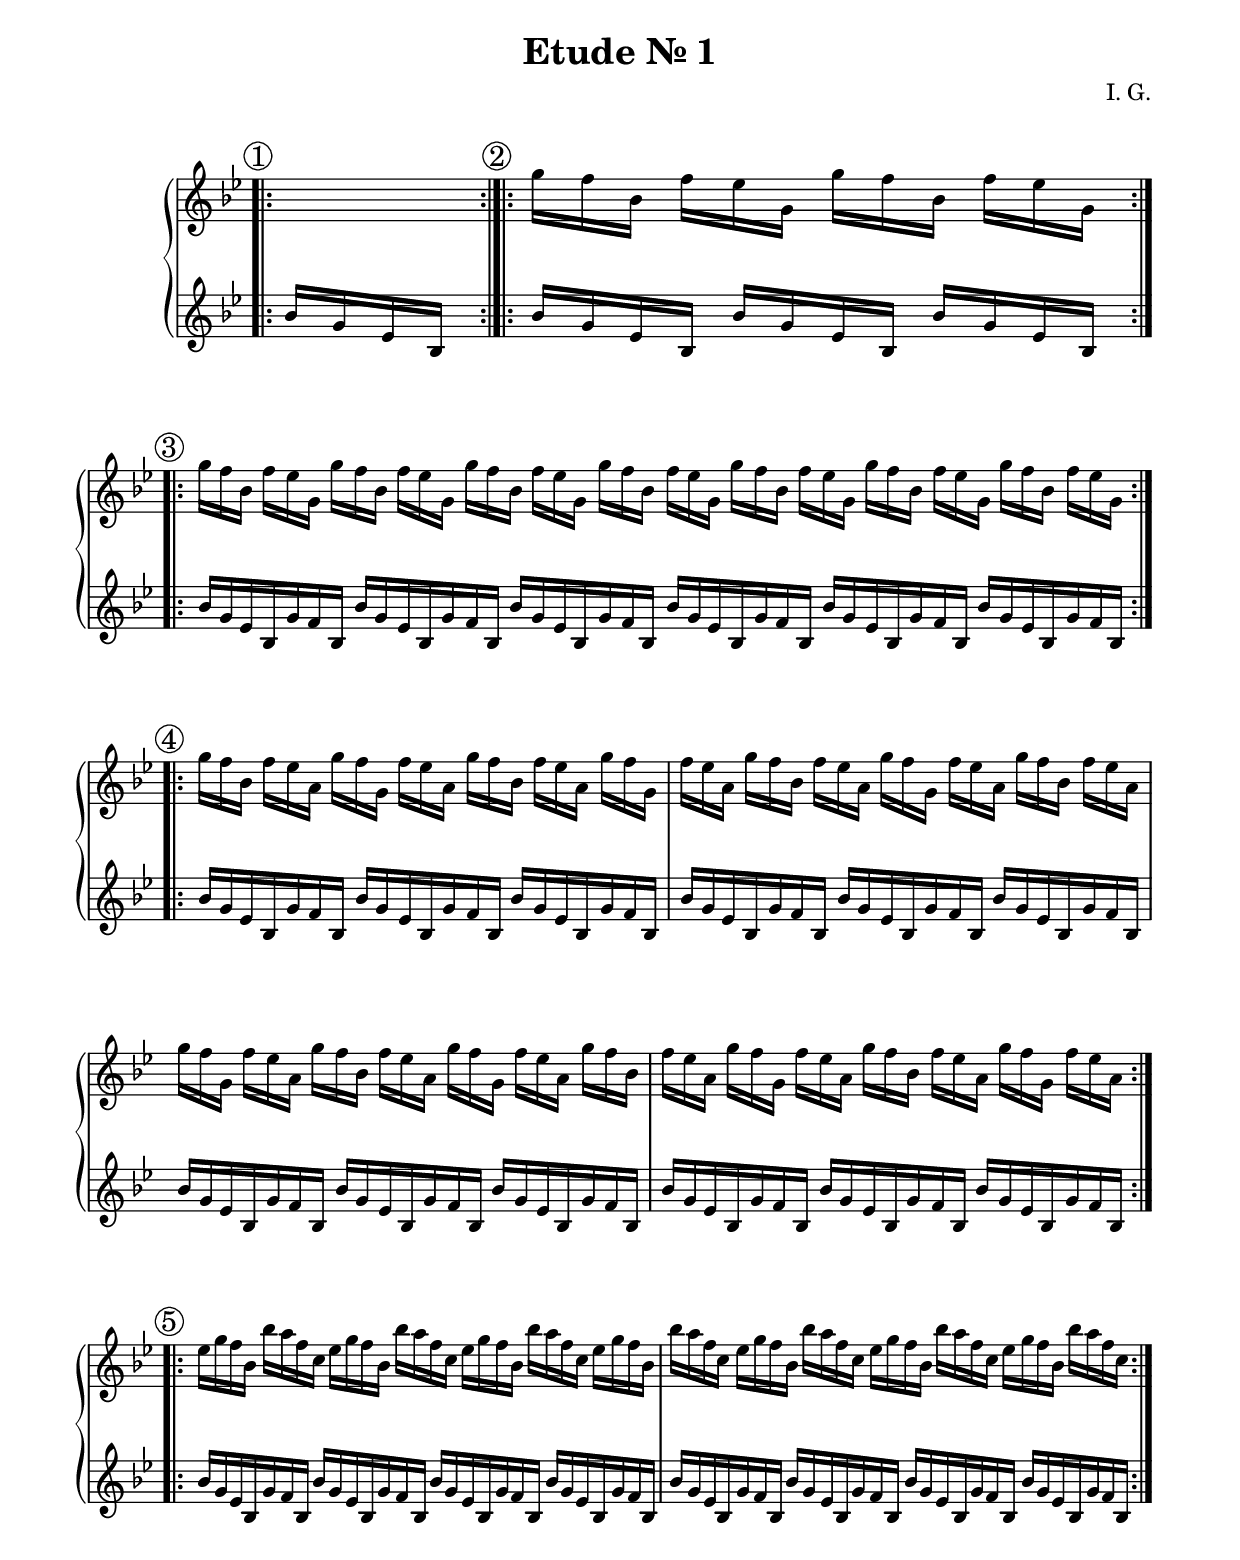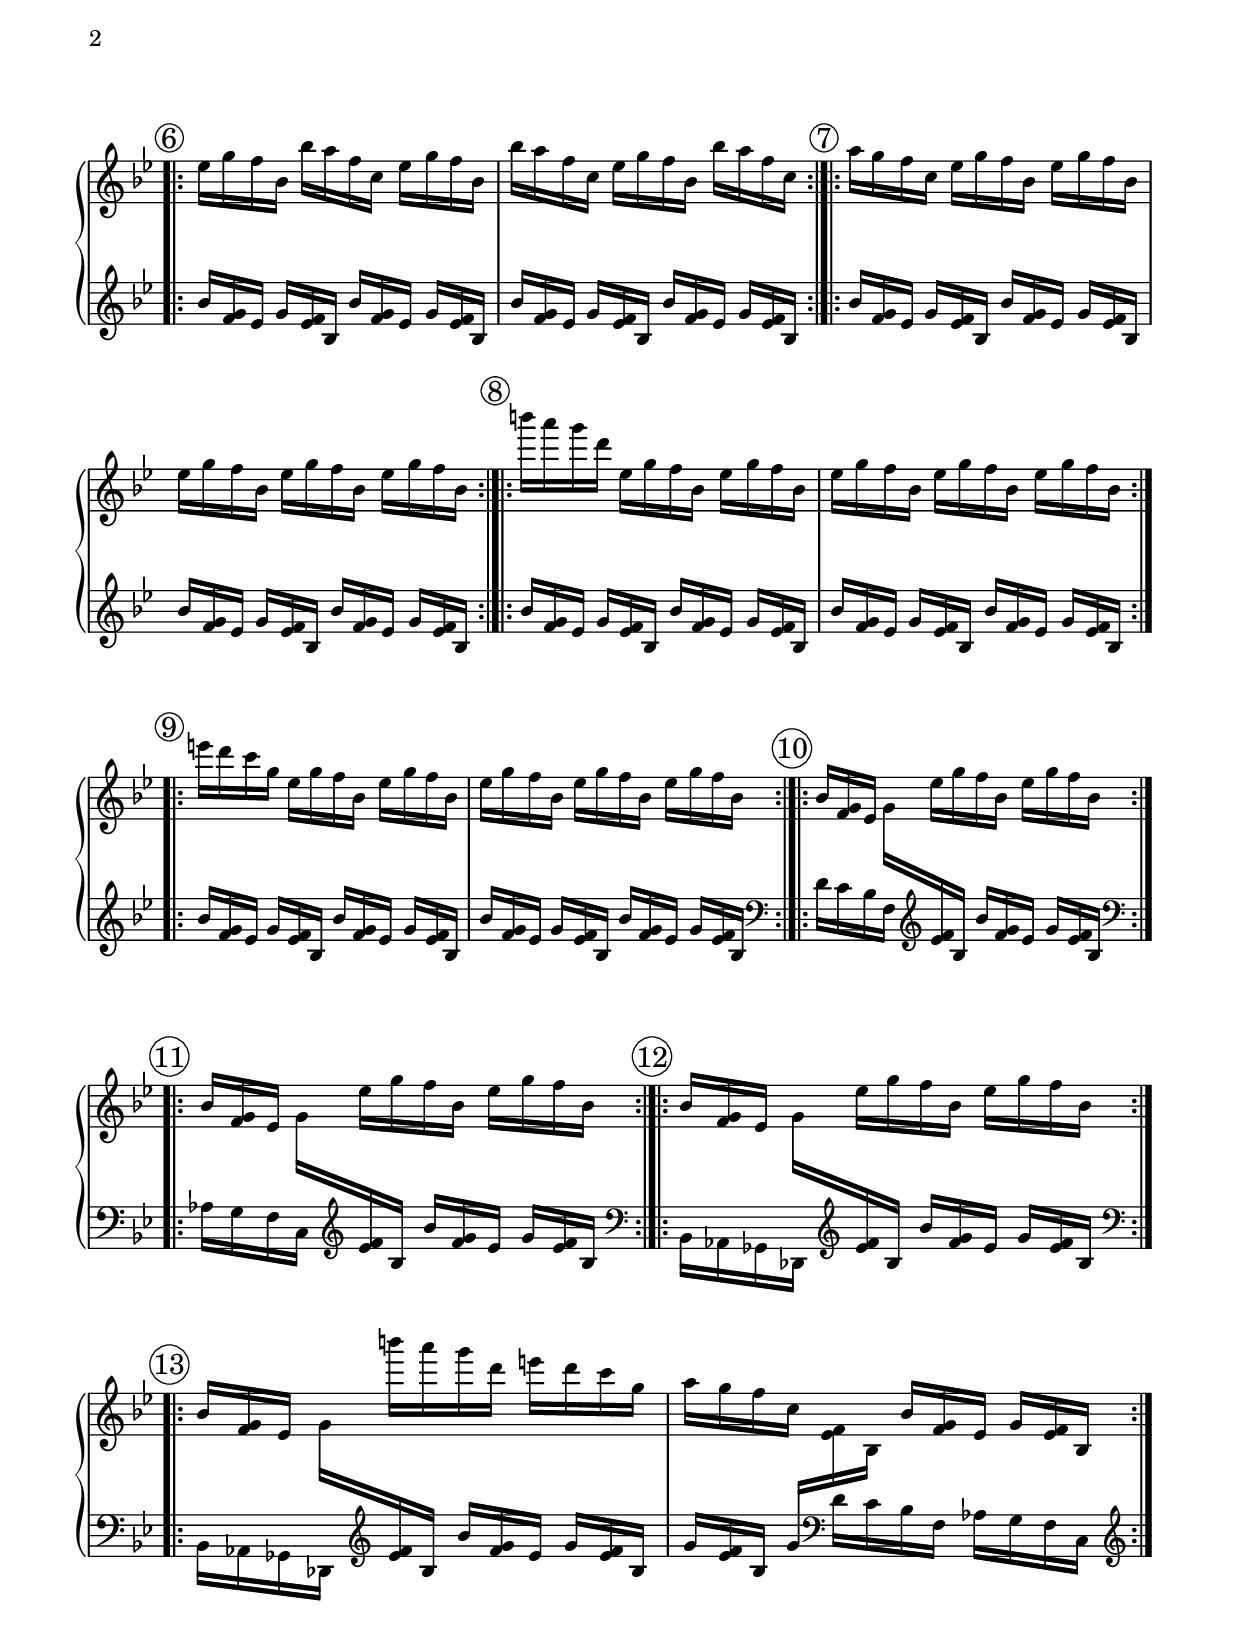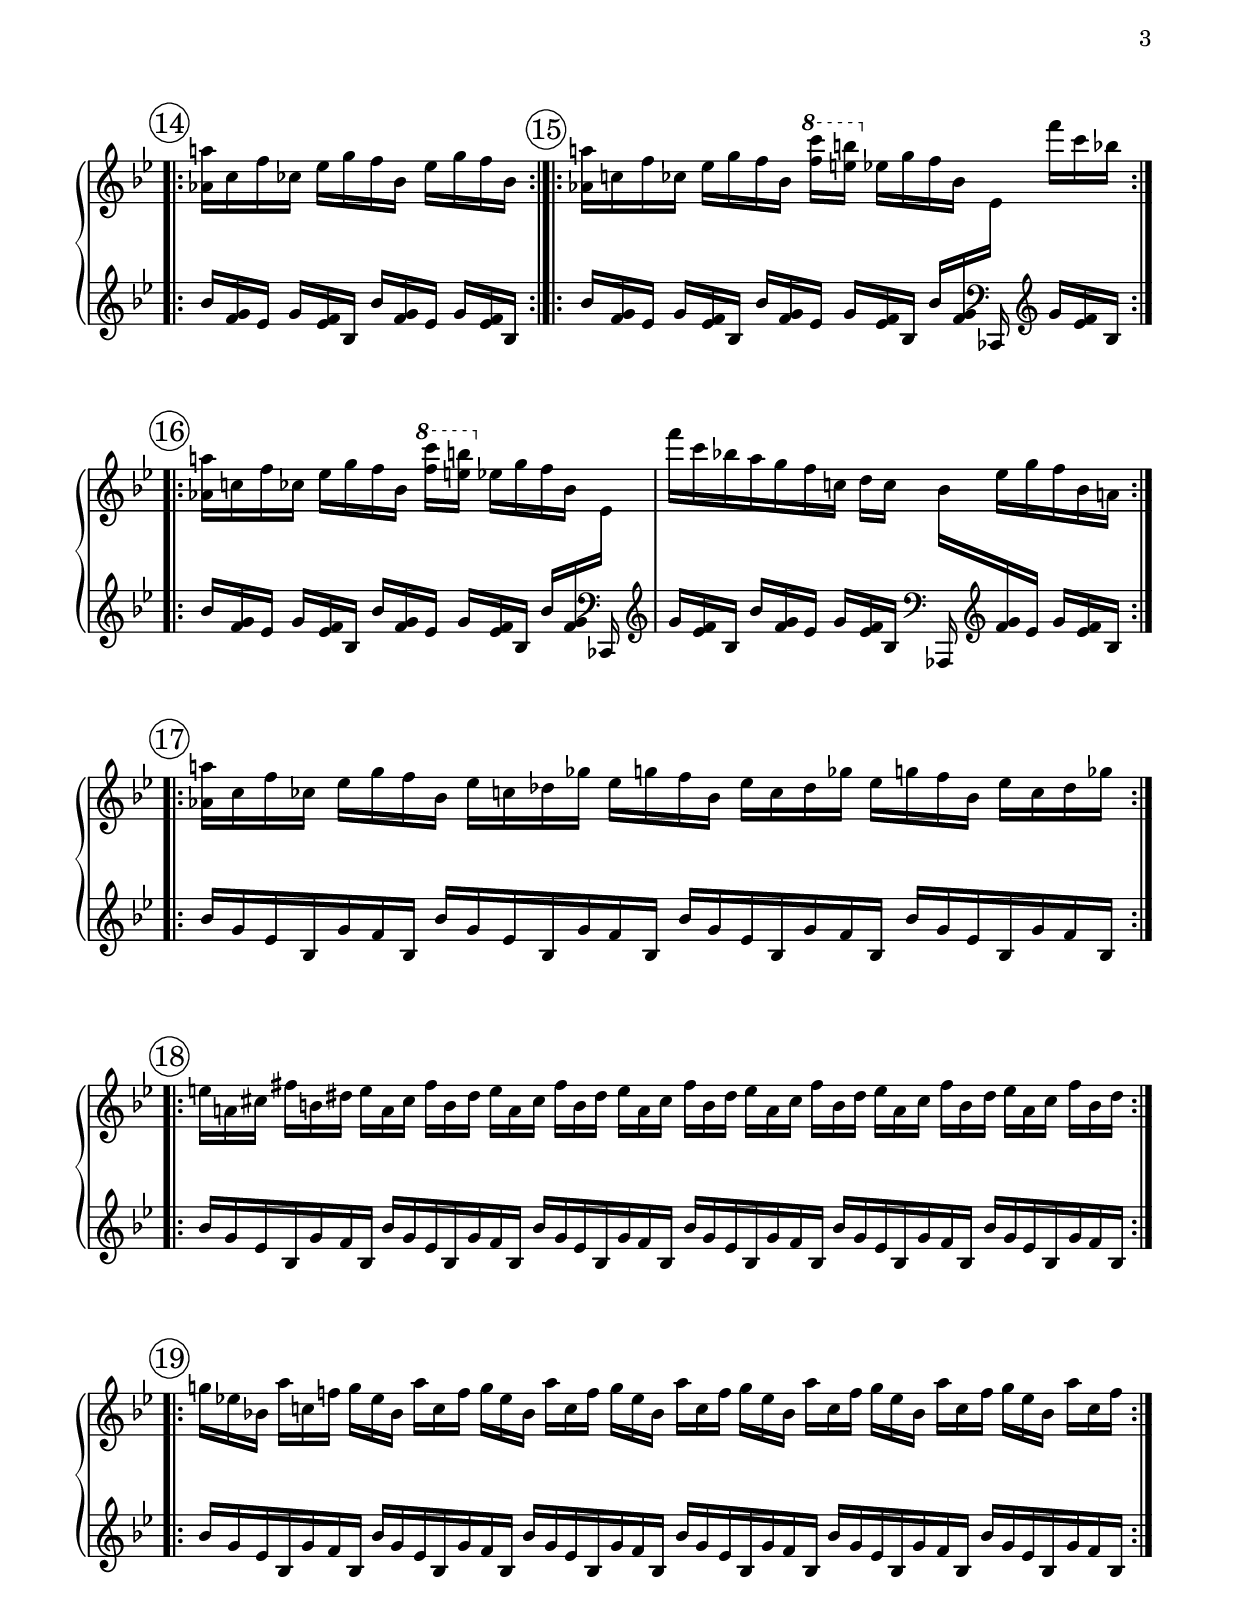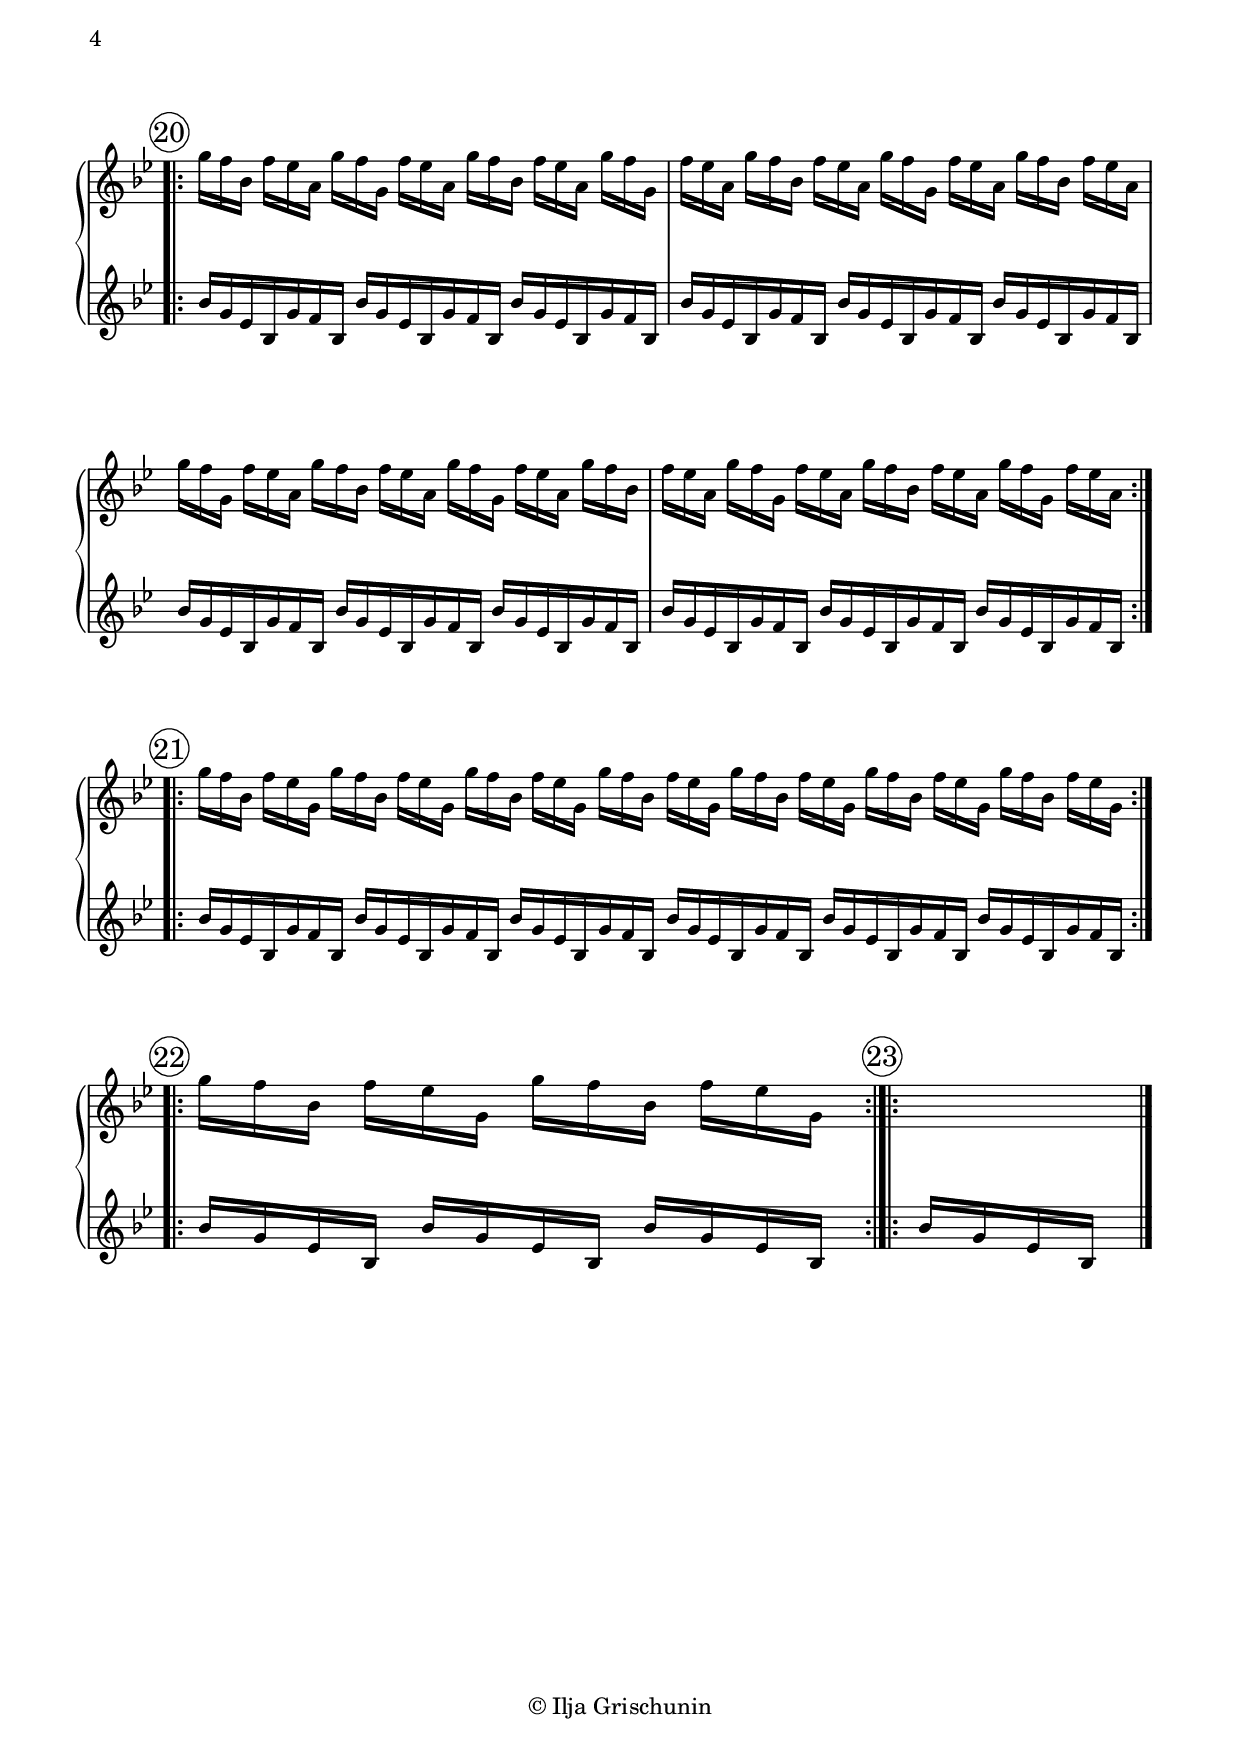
\version "2.18.0"

\language "deutsch"

\header {
  title = "Etude № 1"
  meter = ""
  composer = "I. G."
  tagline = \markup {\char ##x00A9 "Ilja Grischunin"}
}

\paper {
  #(set-paper-size "a4")
  top-system-spacing #'basic-distance = #25
  top-markup-spacing #'basic-distance = #15
  markup-system-spacing #'basic-distance = #30
  system-system-spacing #'basic-distance = #25
  last-bottom-spacing #'basic-distance = #30
  left-margin = 15
  right-margin = 15
  %two-sided = ##t
  %inner-margin = 25
  %outer-margin = 15
}

\layout {
  \context {
    \Score
    \override StaffGrouper.staff-staff-spacing.basic-distance = #15
    \remove "Bar_number_engraver"
  }
}

globalOne = {
  \key b \major
}
%%%% PATTERNS RH %%%%%%%%%%%%%%%%%%%%%%%%%%%%%
RechtPartEins = {
  \cadenzaOn
  \small
  g''16[ f'' b'] f''[ es'' g']
}
RechtPartZwei = {
  \cadenzaOn
  \small
  g''16[ f'' b'] f''[ es'' a']
  g''[ f'' g'] f''[ es'' a']
}
RechtPartDrei = {
  \cadenzaOn
  \small
  es''16[ g'' f'' b'] b''[ a'' f'' c'']
}
RechtPartFier = {
  \cadenzaOn
  \small
  \repeat unfold 5 {es''[ g'' f'' b']}
}
%%%% FIN PATTERNS RH %%%%%%%%%%%%%%%%%%%%%%%%%%%%%

%%%% PATTERNS LH %%%%%%%%%%%%%%%%%%%%%%%%%%%%%
LeftPartEins = {
  \cadenzaOn
  \small
  b'16[ g' es' b]
}
LeftPartZwei = {
  \cadenzaOn
  \small
  b'16[ g' es' b g' f' b]
}
LeftPartDrei = {
  \cadenzaOn
  \small
  b'16[ <f' g'> es'] g'[ <es' f'> b]
}
%%%% FIN PATTERNS LH %%%%%%%%%%%%%%%%%%%%%%%%%%%%%
%%%%%%%%%%% RH %%%%%%%%%%%%
rechtsOne = {
  \override Staff.TimeSignature #'stencil = ##f
  \bar ".|:"\mark \markup {\circle 1}
  s4 \bar ":|.|:"
  \mark \markup {\circle 2}
  \repeat unfold 2 {\RechtPartEins}\bar ":|.|:"
  \mark \markup {\circle 3}
  \repeat unfold 7 {\RechtPartEins}\bar ":|.|:"
  \mark \markup {\circle 4}
  \repeat unfold 7 {\RechtPartZwei}\bar ":|.|:"
  \mark \markup {\circle 5}
  \repeat unfold 7 {\RechtPartDrei}\bar ":|.|:"\break
  \mark \markup {\circle 6}
  \repeat unfold 3 {\RechtPartDrei}\bar ":|.|:"
  \mark \markup {\circle 7}
  a''16[ g''  f'' c''] \RechtPartFier\bar ":|.|:"
  \mark \markup {\circle 8}
  h'''16[ a'''  g''' d'''] \RechtPartFier\bar ":|.|:"
  \mark \markup {\circle 9}
  e'''16[ d'''  c''' g''] \RechtPartFier\bar ":|.|:"
  \mark \markup {\circle 10}
  b'16[ <f' g'> es'] s \repeat unfold 2 {es''[ g'' f'' b']}\bar ":|.|:"
  \mark \markup {\circle 11}
  b'16[ <f' g'> es'] s \repeat unfold 2 {es''[ g'' f'' b']}\bar ":|.|:"
  \mark \markup {\circle 12}
  b'16[ <f' g'> es'] s \repeat unfold 2 {es''[ g'' f'' b']}\bar ":|.|:"
  \mark \markup {\circle 13}
  b'16[ <f' g'> es'] s h'''![ a''' g''' d'''] e'''![ d''' c''' g'']\bar "|"
  a''[ g'' f'' c''] s8 b'16[ <f' g'> es'] g'[ <es' f'> b]\bar ":|.|:"\break
  \mark \markup {\circle 14}
  <as' a''!>16[ c'' f'' ces''] \repeat unfold 2 {es''16[ g'' f'' b']}\bar ":|.|:"
  \mark \markup {\circle 15}
  <as'! a''!>16[ c'' f'' ces''] es''16[ g'' f'' b']
  \ottava #1
  \set Staff.ottavation = #"8"
  <f''' c''''>[ <e'''! h'''!>]
  \ottava #0
  es''!16[ g'' f'' b'] s f'''[ c''' b''!]\bar ":|.|:"
  \mark \markup {\circle 16}
  <as'! a''!>16[ c'' f'' ces''] es''16[ g'' f'' b']
  \ottava #1
  \set Staff.ottavation = #"8"
  <f''' c''''>[ <e'''! h'''!>]
  \ottava #0
  es''!16[ g'' f'' b'] s\bar "|"
  f'''[ c''' b''! a'' g'' f'' c''] d''[ c''] s es''[ g'' f'' b' a'!]\bar ":|.|:"
  \mark \markup {\circle 17}
  <as'! a''!>16[ c'' f'' ces''] \repeat unfold 3 {es''[ g'' f'' b'] es''[ c'' des'' ges'']}\bar ":|.|:"
  \mark \markup {\circle 18}
  \repeat unfold 7 {e''16[ a' cis''] fis''[ h' dis'']}\bar ":|.|:"
  \mark \markup {\circle 19}
  \repeat unfold 7 {g''16[ es'' b'] a''[ c'' f'']}\bar ":|.|:"
  \mark \markup {\circle 20}
  \repeat unfold 7 {\RechtPartZwei}\bar ":|.|:"
  \mark \markup {\circle 21}
  \repeat unfold 7 {\RechtPartEins}\bar ":|.|:"\break
  \mark \markup {\circle 22}
  \repeat unfold 2 {\RechtPartEins}\bar ":|.|:"
  \mark \markup {\circle 23}
  s4 \bar "|."
}
%%%%%%%% DYNAMIC %%%%%%%%%%
dynamicOne = {
  \override Hairpin.to-barline = ##f
}
%%%%%%%%%%% LH %%%%%%%%%%%%
linksOne = {
  \override Staff.TimeSignature #'stencil = ##f
  \bar ".|:"
  \LeftPartEins \bar ":|.|:"
  \repeat unfold 3 {\LeftPartEins}\bar ":|.|:"
  \repeat unfold 6 {\LeftPartZwei}\bar ":|.|:"
  \repeat unfold 3 {\LeftPartZwei}\bar "|"
  \repeat unfold 3 {\LeftPartZwei}\bar "|"
  \repeat unfold 3 {\LeftPartZwei}\bar "|"
  \repeat unfold 3 {\LeftPartZwei}\bar ":|.|:"
  \repeat unfold 4 {\LeftPartZwei}\bar "|"
  \repeat unfold 4 {\LeftPartZwei}\bar ":|.|:"
  \repeat unfold 2 {\LeftPartDrei}\bar "|"
  \repeat unfold 2 {\LeftPartDrei}\bar ":|.|:"
  \repeat unfold 2 {\LeftPartDrei}\bar "|"
  \repeat unfold 2 {\LeftPartDrei}\bar ":|.|:"
  \repeat unfold 2 {\LeftPartDrei}\bar "|"
  \repeat unfold 2 {\LeftPartDrei}\bar ":|.|:"
  \repeat unfold 2 {\LeftPartDrei}\bar "|"
  \repeat unfold 2 {\LeftPartDrei}\bar ":|.|:"
  \clef bass
  <<
    {
      \small
      s8.
      \change Staff = RH
      \stemDown
      g'16[
      \change Staff = LH
      \stemUp
      \clef treble
      <es' f'> b] b'[ <f' g'> es'] g'[ <es' f'> b]\bar ":|.|:"
    }
    \\
    {
      \small
      d'16[ c' b f] s2
    }
  >>
  \clef bass
  <<
    {
      \small
      s8.
      \change Staff = RH
      \stemDown
      g'16[
      \change Staff = LH
      \stemUp
      \clef treble
      <es' f'> b] b'[ <f' g'> es'] g'[ <es' f'> b]\bar ":|.|:"
    }
    \\
    {
      \small
      as16[ g f c] s2
    }
  >>
  \clef bass
  <<
    {
      \small
      s8.
      \change Staff = RH
      \stemDown
      g'16[
      \change Staff = LH
      \stemUp
      \clef treble
      <es' f'> b] b'[ <f' g'> es'] g'[ <es' f'> b]\bar ":|.|:"
    }
    \\
    {
      \small
      b,16[ as, ges, des,] s2
    }
  >>
  \clef bass
  <<
    {
      \small
      s8.
      \change Staff = RH
      \stemDown
      g'16[
      \change Staff = LH
      \stemUp
      \clef treble
      <es' f'> b] b'[ <f' g'> es'] g'[ <es' f'> b] g'[ <es' f'> b] g'[
      \change Staff = RH
      \stemDown
      <es' f'> b] s4.\bar ":|.|:"
    }
    \\
    {
      \small
      b,16[ as, ges, des,] s2 s4
      \clef bass
      d'16[ c' b f] as[ g f c]
    }
  >>
  \clef treble
  \repeat unfold 2 {\LeftPartDrei}\bar ":|.|:"
  \repeat unfold 2 {\LeftPartDrei}
  <<
    {
      \small
      b'16[ <f' g'>
      \change Staff = RH
      \stemDown
      es']
      \change Staff = LH
      \stemUp
      g'[ <es' f'> b]\bar ":|.|:"
    }
    \\
    {
      s8
      \clef bass
      \stemUp
      \small
      ces,16
      \clef treble
    }
  >>
  \repeat unfold 2 {\LeftPartDrei}
  <<
    {
      \small
      b'16[ <f' g'>
      \change Staff = RH
      \stemDown
      es']
      \change Staff = LH
      \stemUp
      g'[ <es' f'> b]
    }
    \\
    {
      s8
      \clef bass
      \stemUp
      \small
      ces,16
      \clef treble
    }
  >>
  \LeftPartDrei
  <<
    {
      \small
      \change Staff = RH
      \stemDown
      b'16[
      \change Staff = LH
      \stemUp
      <f' g'> es'] g'[ <es' f'> b]
    }
    \\
    {
      \clef bass
      \stemUp
      \small
      as,,16
      \clef treble
    }
  >>
  \repeat unfold 4 {\LeftPartZwei}\bar ":|.|:"
  \repeat unfold 6 {\LeftPartZwei}\bar ":|.|:"
  \repeat unfold 6 {\LeftPartZwei}\bar ":|.|:"
  \repeat unfold 3 {\LeftPartZwei}\bar "|"
  \repeat unfold 3 {\LeftPartZwei}\bar "|"
  \repeat unfold 3 {\LeftPartZwei}\bar "|"
  \repeat unfold 3 {\LeftPartZwei}\bar ":|.|:"
  \repeat unfold 6 {\LeftPartZwei}\bar ":|.|:"
  \repeat unfold 3 {\LeftPartEins}\bar ":|.|:"
  \LeftPartEins \bar "|."
}


%%%%%%%%%%%%%%%%%%%%%%%%%%%%%%%%%%%%%%%%%%%%%%
\score {
  \new PianoStaff <<
    %\set PianoStaff.instrumentName = #"Piano"
    \new Staff = "RH" <<\globalOne \rechtsOne>>
    \new Staff = "LH" <<\globalOne \linksOne>>
  >>
}